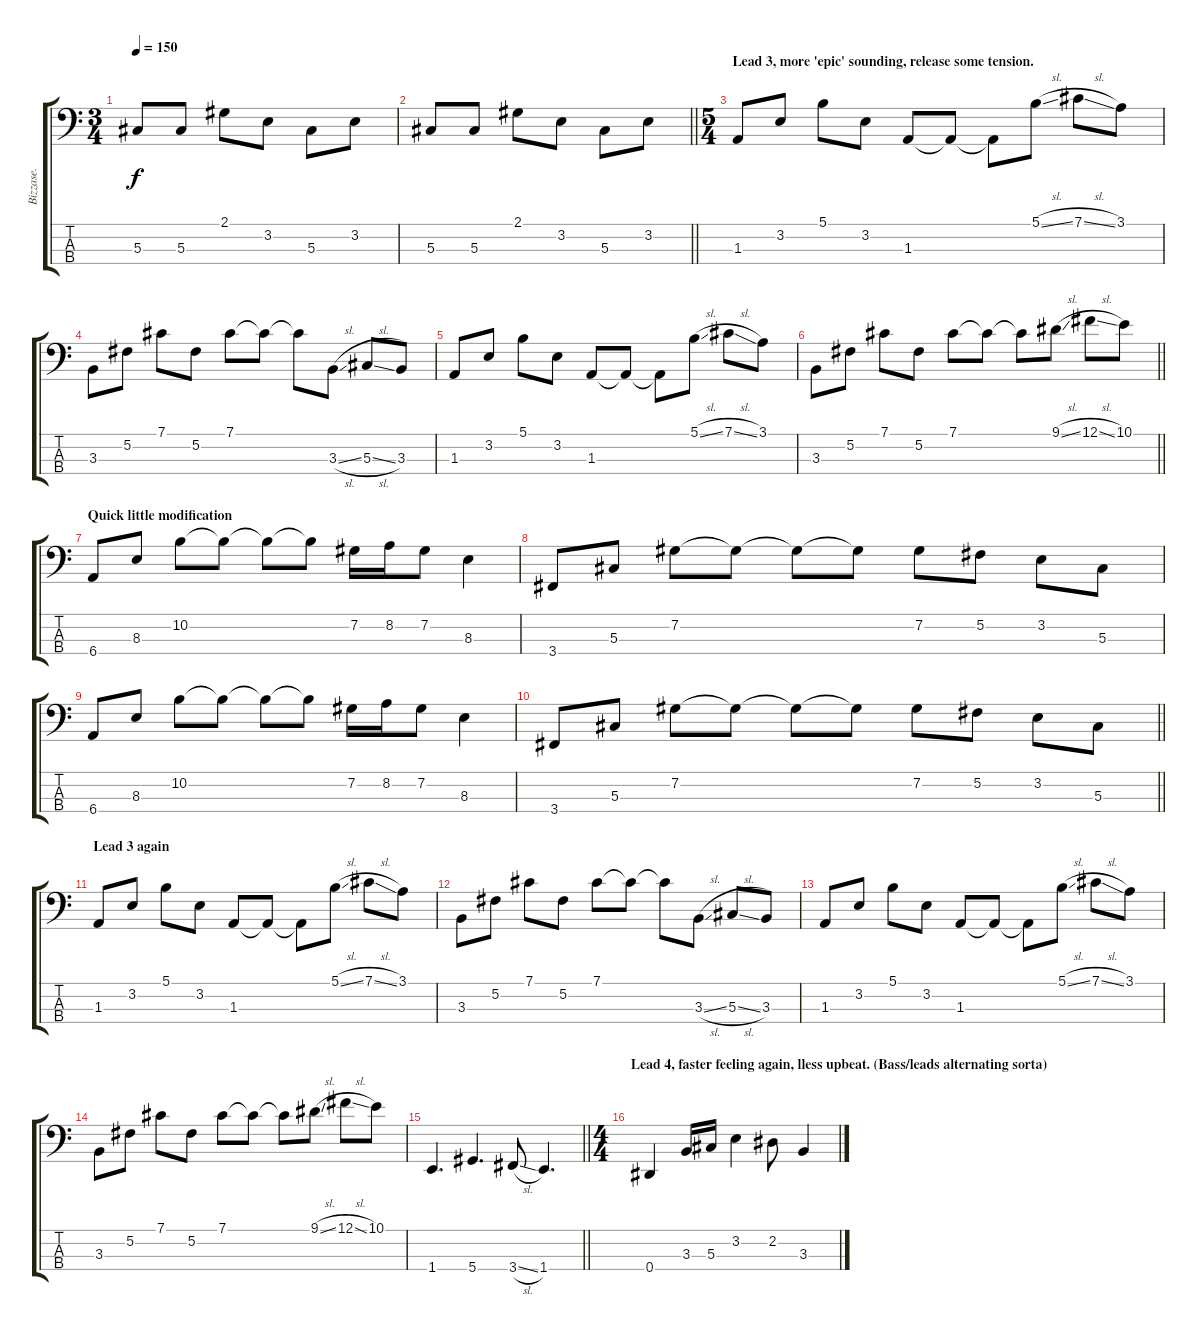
\track ("Bizzase." "Bizzase.") {instrument electricbasspick}
\staff {score tabs}
\tuning (Gb2 Db2 Ab1 Eb1) {hide}
\ts (3 4)
\tempo 150
\clef f4
\ks c
5.3.8{dy f} 5.3.8 2.1.8 3.2.8 5.3.8 3.2.8 |
\barLineRight lightlight
5.3.8 5.3.8 2.1.8 3.2.8 5.3.8 3.2.8 |
\ts (5 4)
\section ("" "Lead 3, more 'epic' sounding, release some tension.")
1.3.8 3.2.8 5.1.8 3.2.8 1.3.8 1.3{t}.8 1.3{t}.8 5.1{sl}.8 7.1{sl}.8 3.1.8 |
3.3.8 5.2.8 7.1.8 5.2.8 7.1.8 7.1{t}.8 7.1{t}.8 3.3{sl}.8 5.3{sl}.8 3.3.8 |
1.3.8 3.2.8 5.1.8 3.2.8 1.3.8 1.3{t}.8 1.3{t}.8 5.1{sl}.8 7.1{sl}.8 3.1.8 |
\barLineRight lightlight
3.3.8 5.2.8 7.1.8 5.2.8 7.1.8 7.1{t}.8 7.1{t}.8 9.1{sl}.8 12.1{sl}.8 10.1.8 |
\section ("" "Quick little modification")
6.4.8 8.3.8 10.2.8 10.2{t}.8 10.2{t}.8 10.2{t}.8 7.2.16 8.2.16 7.2.8 8.3.4 |
3.4.8 5.3.8 7.2.8 7.2{t}.8 7.2{t}.8 7.2{t}.8 7.2.8 5.2.8 3.2.8 5.3.8 |
6.4.8 8.3.8 10.2.8 10.2{t}.8 10.2{t}.8 10.2{t}.8 7.2.16 8.2.16 7.2.8 8.3.4 |
\barLineRight lightlight
3.4.8 5.3.8 7.2.8 7.2{t}.8 7.2{t}.8 7.2{t}.8 7.2.8 5.2.8 3.2.8 5.3.8 |
\section ("" "Lead 3 again")
1.3.8 3.2.8 5.1.8 3.2.8 1.3.8 1.3{t}.8 1.3{t}.8 5.1{sl}.8 7.1{sl}.8 3.1.8 |
3.3.8 5.2.8 7.1.8 5.2.8 7.1.8 7.1{t}.8 7.1{t}.8 3.3{sl}.8 5.3{sl}.8 3.3.8 |
1.3.8 3.2.8 5.1.8 3.2.8 1.3.8 1.3{t}.8 1.3{t}.8 5.1{sl}.8 7.1{sl}.8 3.1.8 |
3.3.8 5.2.8 7.1.8 5.2.8 7.1.8 7.1{t}.8 7.1{t}.8 9.1{sl}.8 12.1{sl}.8 10.1.8 |
\barLineRight lightlight
1.4.4{d} 5.4.4{d} 3.4{sl}.8 1.4.4{d} |
\ts (4 4)
\section ("" "Lead 4, faster feeling again, lless upbeat. (Bass/leads alternating sorta)")
0.4.4 3.3.16 5.3.16 3.2.4 2.2.8 3.3.4
